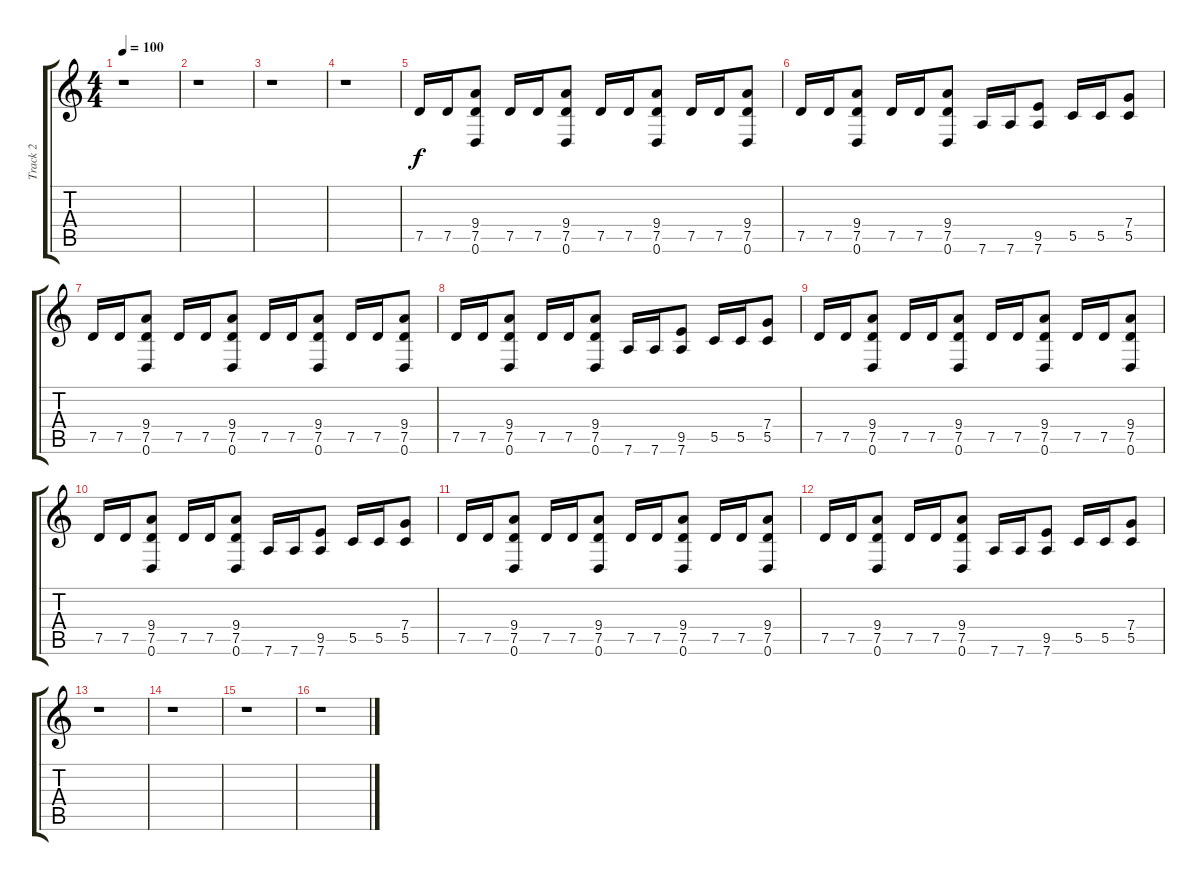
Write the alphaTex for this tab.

\track ("Track 2" "Track 2") {instrument distortionguitar}
\staff {score tabs}
\tuning (D4 A3 F3 C3 G2 D2) {hide}
\ts (4 4)
\tempo 100
\clef g2
\ks c
r.1{dy f} |
r.1 |
r.1 |
r.1 |
7.5.16 7.5.16 (9.4 7.5 0.6).8 7.5.16 7.5.16 (9.4 7.5 0.6).8 7.5.16 7.5.16 (9.4 7.5 0.6).8 7.5.16 7.5.16 (9.4 7.5 0.6).8 |
7.5.16 7.5.16 (9.4 7.5 0.6).8 7.5.16 7.5.16 (9.4 7.5 0.6).8 7.6.16 7.6.16 (9.5 7.6).8 5.5.16 5.5.16 (7.4 5.5).8 |
7.5.16 7.5.16 (9.4 7.5 0.6).8 7.5.16 7.5.16 (9.4 7.5 0.6).8 7.5.16 7.5.16 (9.4 7.5 0.6).8 7.5.16 7.5.16 (9.4 7.5 0.6).8 |
7.5.16 7.5.16 (9.4 7.5 0.6).8 7.5.16 7.5.16 (9.4 7.5 0.6).8 7.6.16 7.6.16 (9.5 7.6).8 5.5.16 5.5.16 (7.4 5.5).8 |
7.5.16 7.5.16 (9.4 7.5 0.6).8 7.5.16 7.5.16 (9.4 7.5 0.6).8 7.5.16 7.5.16 (9.4 7.5 0.6).8 7.5.16 7.5.16 (9.4 7.5 0.6).8 |
7.5.16 7.5.16 (9.4 7.5 0.6).8 7.5.16 7.5.16 (9.4 7.5 0.6).8 7.6.16 7.6.16 (9.5 7.6).8 5.5.16 5.5.16 (7.4 5.5).8 |
7.5.16 7.5.16 (9.4 7.5 0.6).8 7.5.16 7.5.16 (9.4 7.5 0.6).8 7.5.16 7.5.16 (9.4 7.5 0.6).8 7.5.16 7.5.16 (9.4 7.5 0.6).8 |
7.5.16 7.5.16 (9.4 7.5 0.6).8 7.5.16 7.5.16 (9.4 7.5 0.6).8 7.6.16 7.6.16 (9.5 7.6).8 5.5.16 5.5.16 (7.4 5.5).8 |
r.1 |
r.1 |
r.1 |
r.1
